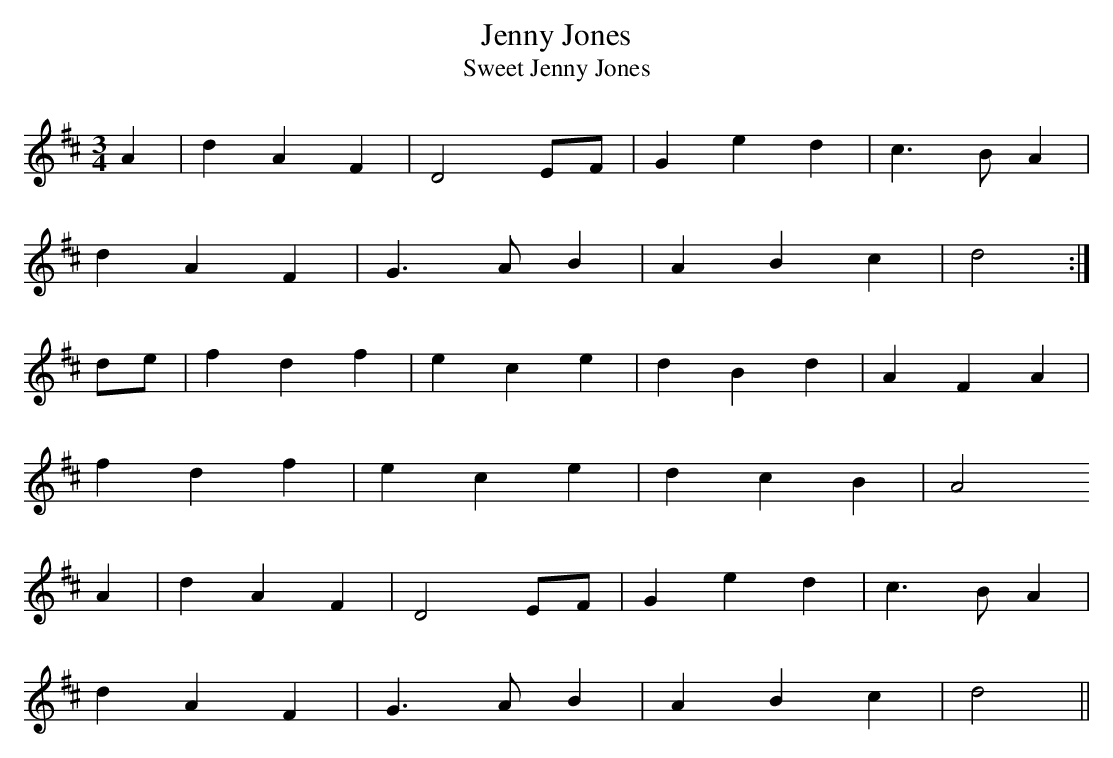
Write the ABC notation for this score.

X:1
T:Jenny Jones
T:Sweet Jenny Jones
M:3/4
L:1/8
K:D
A2 | d2 A2 F2 | D4    EF | G2 e2 d2 | c3 B  A2 |
     d2 A2 F2 | G3  A B2 | A2 B2 c2 | d4      :|
de | f2 d2 f2 | e2 c2 e2 | d2 B2 d2 | A2 F2 A2 |
     f2 d2 f2 | e2 c2 e2 | d2 c2 B2 | A4
A2 | d2 A2 F2 | D4    EF | G2 e2 d2 | c3 B  A2 |
     d2 A2 F2 | G3  A B2 | A2 B2 c2 | d4      ||
